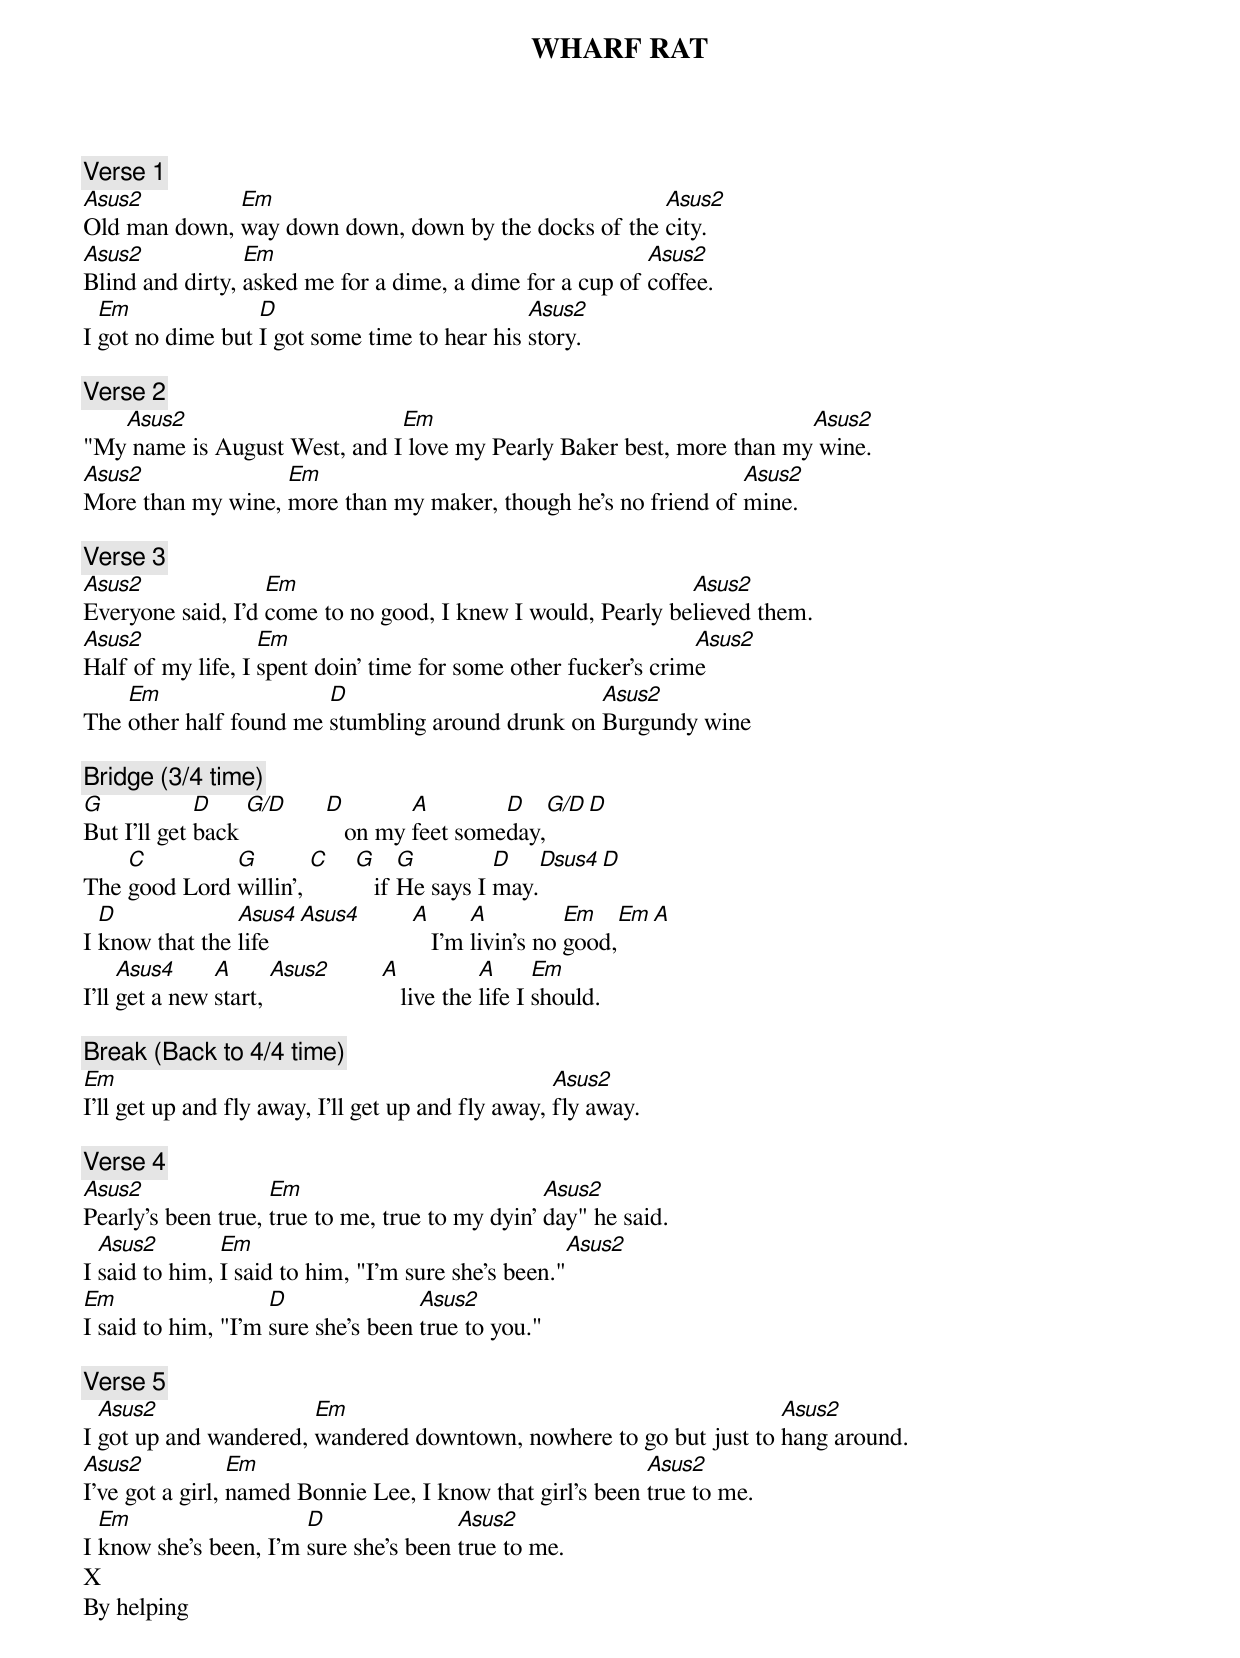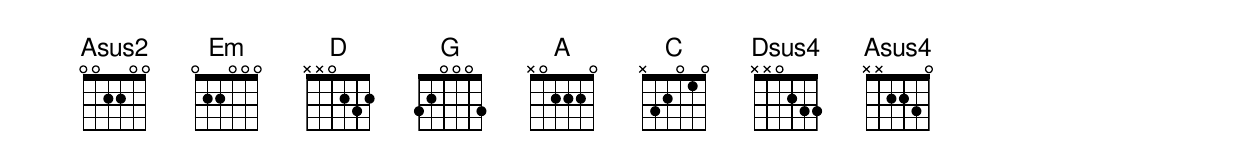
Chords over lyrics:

WHARF RAT

[Verse 1]
Asus2         Em                                      Asus2
Old man down, way down down, down by the docks of the city.
Asus2            Em                                       Asus2
Blind and dirty, asked me for a dime, a dime for a cup of coffee.
  Em              D                           Asus2
I got no dime but I got some time to hear his story.

[Verse 2]
   Asus2                      Em                                      Asus2
"My name is August West, and I love my Pearly Baker best, more than my wine.
Asus2              Em                                           Asus2
More than my wine, more than my maker, though he's no friend of mine.

[Verse 3]
Asus2              Em                                        Asus2
Everyone said, I'd come to no good, I knew I would, Pearly believed them.
Asus2              Em                                           Asus2
Half of my life, I spent doin' time for some other fucker's crime
    Em                  D                         Asus2
The other half found me stumbling around drunk on Burgundy wine

[Bridge] (3/4 time)
G            D    G/D   D        A        D    G/D   D
But I'll get back          on my feet someday,
    C         G        C   G     G         D    Dsus4   D
The good Lord willin',        if He says I may.
  D             Asus4  Asus4   A      A          Em    Em   A
I know that the life              I'm livin's no good,
     Asus4     A      Asus2   A           A      Em
I'll get a new start,            live the life I should.

[Break] (Back to 4/4 time)
Em                                                  Asus2
I'll get up and fly away, I'll get up and fly away, fly away.

[Verse 4]
Asus2               Em                           Asus2
Pearly's been true, true to me, true to my dyin' day" he said.
  Asus2        Em                                   Asus2
I said to him, I said to him, "I'm sure she's been."
Em                  D               Asus2
I said to him, "I'm sure she's been true to you."

[Verse 5]
  Asus2                Em                                           Asus2
I got up and wandered, wandered downtown, nowhere to go but just to hang around.
Asus2            Em                                        Asus2
I've got a girl, named Bonnie Lee, I know that girl's been true to me.
  Em                   D               Asus2
I know she's been, I'm sure she's been true to me.
X
By helping
